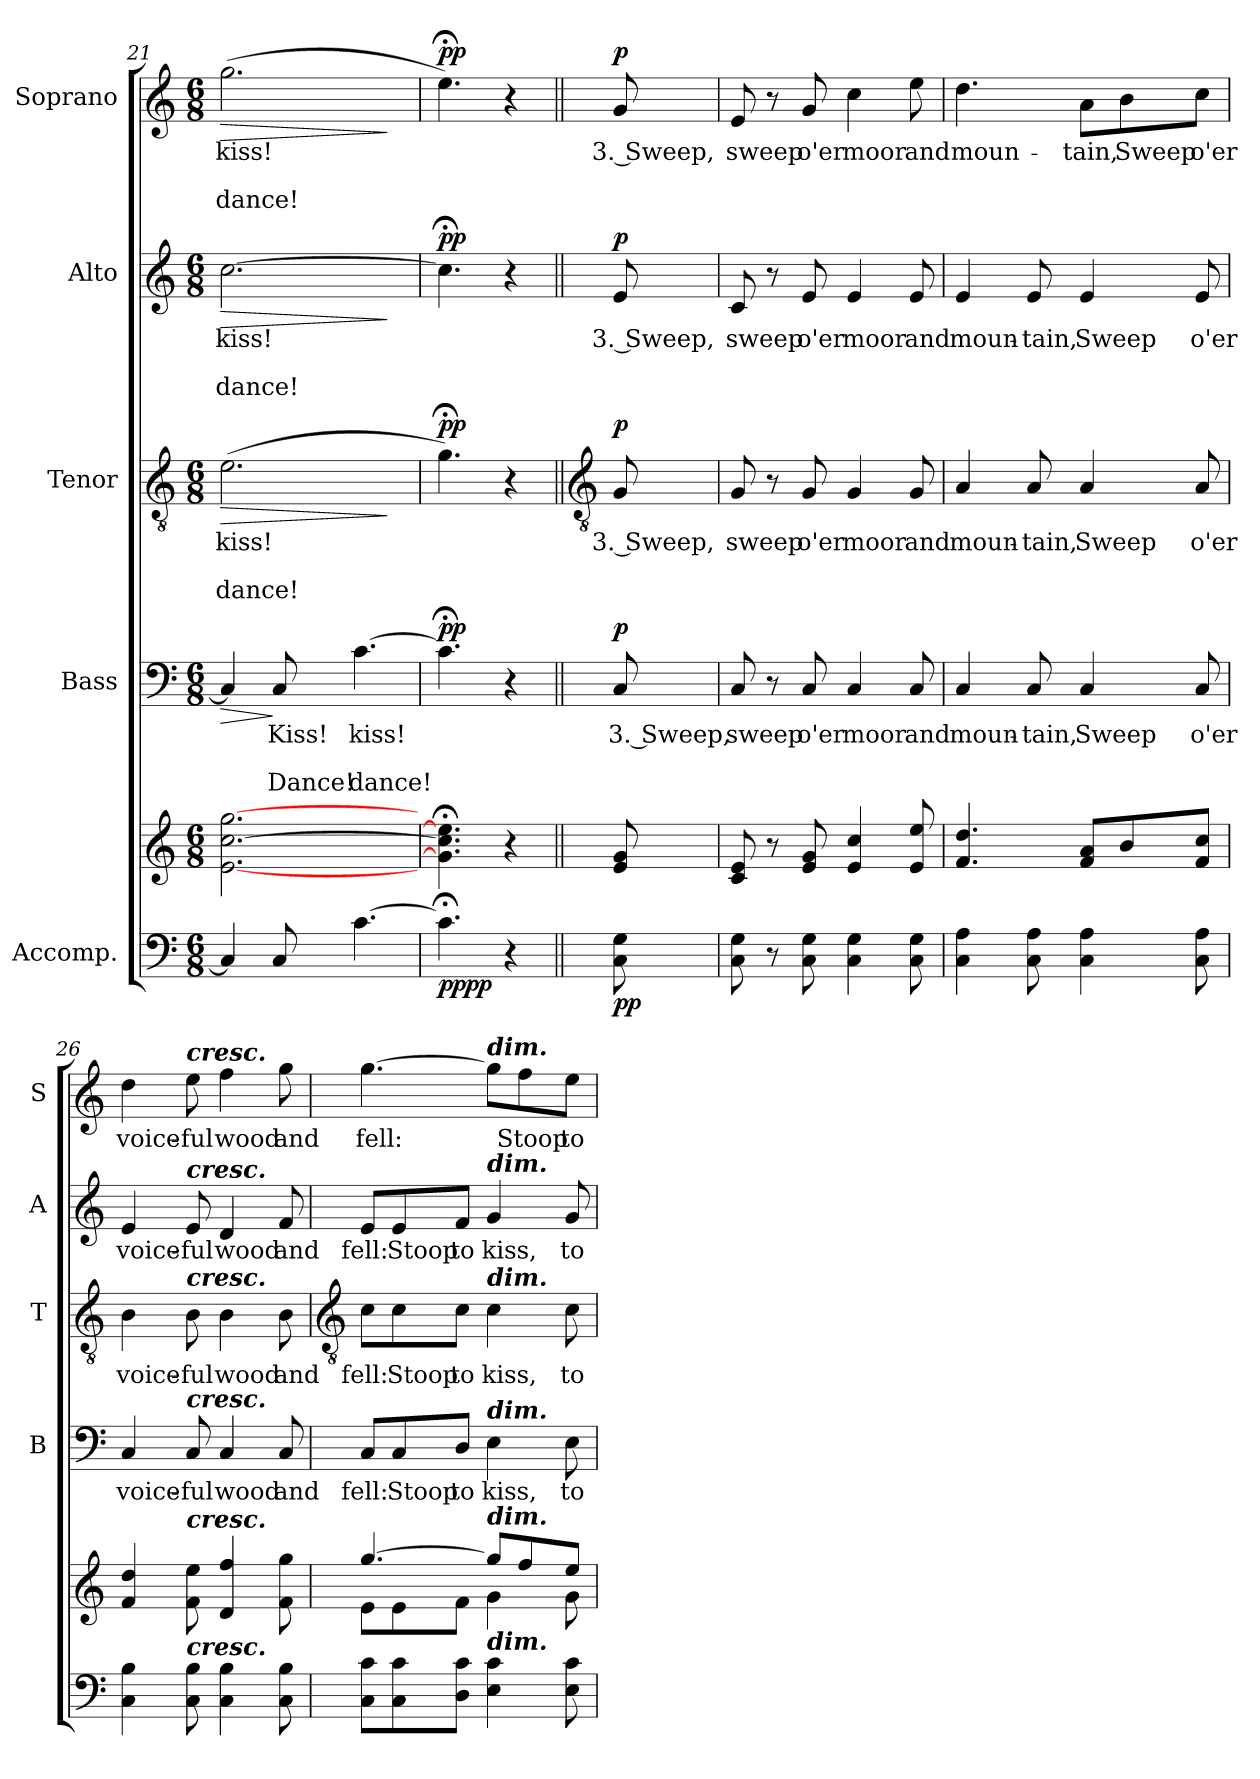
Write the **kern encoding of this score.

**kern	**kern	**dynam	**kern	**text	**text	**text	**dynam	**kern	**text	**text	**text	**dynam	**kern	**text	**text	**text	**dynam	**kern	**text	**text	**text	**dynam
*part5	*part5	*part5	*part4	*part4	*part4	*part4	*part4	*part3	*part3	*part3	*part3	*part3	*part2	*part2	*part2	*part2	*part2	*part1	*part1	*part1	*part1	*part1
*staff6	*staff5	*staff5/6	*staff4	*staff4	*staff4	*staff4	*staff4	*staff3	*staff3	*staff3	*staff3	*staff3	*staff2	*staff2	*staff2	*staff2	*staff2	*staff1	*staff1	*staff1	*staff1	*staff1
*I"Accomp.	*	*	*I"Bass	*	*	*	*	*I"Tenor	*	*	*	*	*I"Alto	*	*	*	*	*I"Soprano	*	*	*	*
*	*	*	*I'B	*	*	*	*	*I'T	*	*	*	*	*I'A	*	*	*	*	*I'S	*	*	*	*
*clefF4	*clefG2	*	*clefF4	*	*	*	*	*clefGv2	*	*	*	*	*clefG2	*	*	*	*	*clefG2	*	*	*	*
*k[]	*k[]	*	*k[]	*	*	*	*	*k[]	*	*	*	*	*k[]	*	*	*	*	*k[]	*	*	*	*
*C:	*C:	*	*C:	*	*	*	*	*C:	*	*	*	*	*C:	*	*	*	*	*C:	*	*	*	*
*M6/8	*M6/8	*	*M6/8	*	*	*	*	*M6/8	*	*	*	*	*M6/8	*	*	*	*	*M6/8	*	*	*	*
=21	=21	=21	=21	=21	=21	=21	=21	=21	=21	=21	=21	=21	=21	=21	=21	=21	=21	=21	=21	=21	=21	=21
!	!	!	!	!	!	!	!LO:HP:b	!	!LO:LY:b	!	!LO:LY:b	!LO:HP:b	!	!LO:LY:b	!	!LO:LY:b	!LO:HP:b	!	!LO:LY:b	!	!LO:LY:b	!LO:HP:b
4C]	[2.e [2.cc [2.gg	.	4C]	.	.	.	>	(>2.e	kiss!	.	dance!	>	[2.cc	kiss!	.	dance!	>	(>2.gg	kiss!	.	dance!	>
!	!	!	!	!LO:LY:b	!	!LO:LY:b	!	!	!	!	!	!	!	!	!	!	!	!	!	!	!	!
8C	.	.	8C	Kiss!	.	Dance!	]	.	.	.	.	.	.	.	.	.	.	.	.	.	.	.
!	!	!	!	!LO:LY:b	!	!LO:LY:b	!	!	!	!	!	!	!	!	!	!	!	!	!	!	!	!
[4.c	.	.	[4.c	kiss!	.	dance!	.	.	.	.	.	.	.	.	.	.	.	.	.	.	.	.
.	.	.	.	.	.	.	.	.	.	.	.	]	.	.	.	.	]	.	.	.	.	]
=22	=22	=22	=22	=22	=22	=22	=22	=22	=22	=22	=22	=22	=22	=22	=22	=22	=22	=22	=22	=22	=22	=22
!	!	!LO:DY:b=2	!	!	!	!	!	!	!	!	!	!	!	!	!	!	!	!	!	!	!	!
!	!	!LO:DY:n=1:b	!	!	!	!	!LO:DY:b	!	!	!	!	!LO:DY:b	!	!	!	!	!LO:DY:b	!	!	!	!	!LO:DY:b
4.c;]	4.g];< 4.cc];< 4.ee];<	pp pp	4.c;<]	.	.	.	pp	4.g;<)	.	.	.	pp	4.cc;<]	.	.	.	pp	4.ee;<)	.	.	.	pp
4r	4r	.	4r	.	.	.	.	4r	.	.	.	.	4r	.	.	.	.	4r	.	.	.	.
!!LO:LB:g=z
=23||	=23||	=23||	=23||	=23||	=23||	=23||	=23||	=23||	=23||	=23||	=23||	=23||	=23||	=23||	=23||	=23||	=23||	=23||	=23||	=23||	=23||	=23||
*	*	*	*	*	*	*	*	*clefGv2	*	*	*	*	*	*	*	*	*	*	*	*	*	*
!	!	!LO:DY:b=2	!	!LO:LY:b	!	!	!	!	!LO:LY:b	!	!	!	!	!LO:LY:b	!	!	!	!	!LO:LY:b	!	!	!
!	!	!LO:DY:n=1:b	!	!	!	!	!LO:DY:b	!	!	!	!	!LO:DY:b	!	!	!	!	!LO:DY:b	!	!	!	!	!LO:DY:b
8C 8G	8e/ 8g/	p p	8C	3. Sweep,	.	.	p	8G	3. Sweep,	.	.	p	8e	3. Sweep,	.	.	p	8g/	3. Sweep,	.	.	p
=24	=24	=24	=24	=24	=24	=24	=24	=24	=24	=24	=24	=24	=24	=24	=24	=24	=24	=24	=24	=24	=24	=24
!	!	!	!	!LO:LY:b	!	!	!	!	!LO:LY:b	!	!	!	!	!LO:LY:b	!	!	!	!	!LO:LY:b	!	!	!
8C 8G	8c 8e	.	8C	sweep	.	.	.	8G	sweep	.	.	.	8c	sweep	.	.	.	8e	sweep	.	.	.
8r	8r	.	8r	.	.	.	.	8r	.	.	.	.	8r	.	.	.	.	8r	.	.	.	.
!	!	!	!	!LO:LY:b	!	!	!	!	!LO:LY:b	!	!	!	!	!LO:LY:b	!	!	!	!	!LO:LY:b	!	!	!
8C 8G	8e 8g	.	8C	o'er	.	.	.	8G	o'er	.	.	.	8e	o'er	.	.	.	8g	o'er	.	.	.
!	!	!	!	!LO:LY:b	!	!	!	!	!LO:LY:b	!	!	!	!	!LO:LY:b	!	!	!	!	!LO:LY:b	!	!	!
4C 4G	4e 4cc	.	4C	moor	.	.	.	4G	moor	.	.	.	4e	moor	.	.	.	4cc	moor	.	.	.
!	!	!	!	!LO:LY:b	!	!	!	!	!LO:LY:b	!	!	!	!	!LO:LY:b	!	!	!	!	!LO:LY:b	!	!	!
8C 8G	8e 8ee	.	8C	and	.	.	.	8G	and	.	.	.	8e	and	.	.	.	8ee	and	.	.	.
=25	=25	=25	=25	=25	=25	=25	=25	=25	=25	=25	=25	=25	=25	=25	=25	=25	=25	=25	=25	=25	=25	=25
!	!	!	!	!LO:LY:b	!	!	!	!	!LO:LY:b	!	!	!	!	!LO:LY:b	!	!	!	!	!LO:LY:b	!	!	!
4C 4A	4.f 4.dd	.	4C	moun-	.	.	.	4A	moun-	.	.	.	4e	moun-	.	.	.	4.dd	moun-	.	.	.
!	!	!	!	!LO:LY:b	!	!	!	!	!LO:LY:b	!	!	!	!	!LO:LY:b	!	!	!	!	!	!	!	!
8C 8A	.	.	8C	-tain,	.	.	.	8A	-tain,	.	.	.	8e	-tain,	.	.	.	.	.	.	.	.
!	!	!	!	!LO:LY:b	!	!	!	!	!LO:LY:b	!	!	!	!	!LO:LY:b	!	!	!	!	!LO:LY:b	!	!	!
4C 4A	8f 8aL	.	4C	Sweep	.	.	.	4A	Sweep	.	.	.	4e	Sweep	.	.	.	8a\L	-tain,	.	.	.
!	!	!	!	!	!	!	!	!	!	!	!	!	!	!	!	!	!	!	!LO:LY:b	!	!	!
.	8b	.	.	.	.	.	.	.	.	.	.	.	.	.	.	.	.	8b\	Sweep	.	.	.
!	!	!	!	!LO:LY:b	!	!	!	!	!LO:LY:b	!	!	!	!	!LO:LY:b	!	!	!	!	!LO:LY:b	!	!	!
8C 8A	8f 8ccJ	.	8C	o'er	.	.	.	8A	o'er	.	.	.	8e	o'er	.	.	.	8cc\J	o'er	.	.	.
=26	=26	=26	=26	=26	=26	=26	=26	=26	=26	=26	=26	=26	=26	=26	=26	=26	=26	=26	=26	=26	=26	=26
!	!	!	!	!LO:LY:b	!	!	!	!	!LO:LY:b	!	!	!	!	!LO:LY:b	!	!	!	!	!LO:LY:b	!	!	!
4C 4B	4f 4dd	.	4C	voice-	.	.	.	4B	voice-	.	.	.	4e	voice-	.	.	.	4dd	voice-	.	.	.
!	!	!	!	!	!	!	!	!	!	!	!	!	!	!	!	!	!	!LO:TX:a:Bi:t=cresc.	!	!	!	!
!	!	!	!	!	!	!	!	!	!	!	!	!	!LO:TX:a:Bi:t=cresc.	!	!	!	!	!	!	!	!	!
!	!	!	!	!	!	!	!	!LO:TX:a:Bi:t=cresc.	!	!	!	!	!	!	!	!	!	!	!	!	!	!
!	!	!	!LO:TX:a:Bi:t=cresc.	!	!	!	!	!	!	!	!	!	!	!	!	!	!	!	!	!	!	!
!	!LO:TX:a:Bi:t=cresc.	!	!	!	!	!	!	!	!	!	!	!	!	!	!	!	!	!	!	!	!	!
!LO:TX:a:Bi:t=cresc.	!	!	!	!	!	!	!	!	!	!	!	!	!	!	!	!	!	!	!	!	!	!
!	!	!	!	!LO:LY:b	!	!	!	!	!LO:LY:b	!	!	!	!	!LO:LY:b	!	!	!	!	!LO:LY:b	!	!	!
8C 8B	8f 8ee	.	8C	-ful	.	.	.	8B	-ful	.	.	.	8e	-ful	.	.	.	8ee	-ful	.	.	.
!	!	!	!	!LO:LY:b	!	!	!	!	!LO:LY:b	!	!	!	!	!LO:LY:b	!	!	!	!	!LO:LY:b	!	!	!
4C 4B	4d 4ff	.	4C	wood	.	.	.	4B	wood	.	.	.	4d	wood	.	.	.	4ff	wood	.	.	.
!	!	!	!	!LO:LY:b	!	!	!	!	!LO:LY:b	!	!	!	!	!LO:LY:b	!	!	!	!	!LO:LY:b	!	!	!
8C 8B	8f 8gg	.	8C	and	.	.	.	8B	and	.	.	.	8f	and	.	.	.	8gg	and	.	.	.
!!LO:LB:g=z
=27	=27	=27	=27	=27	=27	=27	=27	=27	=27	=27	=27	=27	=27	=27	=27	=27	=27	=27	=27	=27	=27	=27
*	*	*	*	*	*	*	*	*clefGv2	*	*	*	*	*	*	*	*	*	*	*	*	*	*
*	*^	*	*	*	*	*	*	*	*	*	*	*	*	*	*	*	*	*	*	*	*	*
!	!	!	!	!	!LO:LY:b	!	!	!	!	!LO:LY:b	!	!	!	!	!LO:LY:b	!	!	!	!	!LO:LY:b	!	!	!
8C 8cL	[4.gg/	8e\L	.	8C/L	fell:	.	.	.	8c\L	fell:	.	.	.	8e/L	fell:	.	.	.	[4.gg	fell:	.	.	.
!	!	!	!	!	!LO:LY:b	!	!	!	!	!LO:LY:b	!	!	!	!	!LO:LY:b	!	!	!	!	!	!	!	!
8C 8c	.	8e\	.	8C/	Stoop	.	.	.	8c\	Stoop	.	.	.	8e/	Stoop	.	.	.	.	.	.	.	.
!	!	!	!	!	!LO:LY:b	!	!	!	!	!LO:LY:b	!	!	!	!	!LO:LY:b	!	!	!	!	!	!	!	!
8D 8cJ	.	8f\J	.	8D/J	to	.	.	.	8c\J	to	.	.	.	8f/J	to	.	.	.	.	.	.	.	.
!	!	!	!	!	!	!	!	!	!	!	!	!	!	!	!	!	!	!	!LO:TX:a:Bi:t=dim.	!	!	!	!
!	!	!	!	!	!	!	!	!	!	!	!	!	!	!LO:TX:a:Bi:t=dim.	!	!	!	!	!	!	!	!	!
!	!	!	!	!	!	!	!	!	!LO:TX:a:Bi:t=dim.	!	!	!	!	!	!	!	!	!	!	!	!	!	!
!	!	!	!	!LO:TX:a:Bi:t=dim.	!	!	!	!	!	!	!	!	!	!	!	!	!	!	!	!	!	!	!
!	!LO:TX:a:Bi:t=dim.	!	!	!	!	!	!	!	!	!	!	!	!	!	!	!	!	!	!	!	!	!	!
!LO:TX:a:Bi:t=dim.	!	!	!	!	!	!	!	!	!	!	!	!	!	!	!	!	!	!	!	!	!	!	!
!	!	!	!	!	!LO:LY:b	!	!	!	!	!LO:LY:b	!	!	!	!	!LO:LY:b	!	!	!	!	!	!	!	!
4E 4c	8gg/L]	4g\	.	4E	kiss,	.	.	.	4c	kiss,	.	.	.	4g	kiss,	.	.	.	8gg\L]	.	.	.	.
!	!	!	!	!	!	!	!	!	!	!	!	!	!	!	!	!	!	!	!	!LO:LY:b	!	!	!
.	8ff/	.	.	.	.	.	.	.	.	.	.	.	.	.	.	.	.	.	8ff\	Stoop	.	.	.
!	!	!	!	!	!LO:LY:b	!	!	!	!	!LO:LY:b	!	!	!	!	!LO:LY:b	!	!	!	!	!LO:LY:b	!	!	!
8E 8c	8ee/J	8g\	.	8E	to	.	.	.	8c	to	.	.	.	8g	to	.	.	.	8ee\J	to	.	.	.
*	*v	*v	*	*	*	*	*	*	*	*	*	*	*	*	*	*	*	*	*	*	*	*	*
=	=	=	=	=	=	=	=	=	=	=	=	=	=	=	=	=	=	=	=	=	=	=
*-	*-	*-	*-	*-	*-	*-	*-	*-	*-	*-	*-	*-	*-	*-	*-	*-	*-	*-	*-	*-	*-	*-
